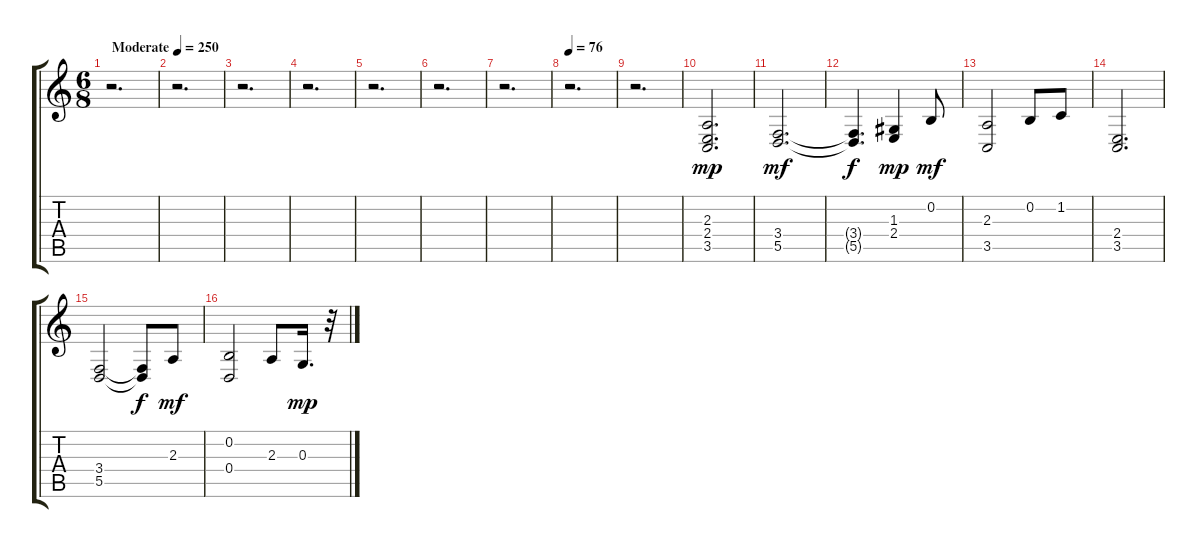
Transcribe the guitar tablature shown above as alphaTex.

\track "" {instrument accordion}
\staff {score tabs}
\tuning (E4 B3 G3 D3 A2 E2) {hide}
\ts (6 8)
\tempo (250 "Moderate")
\clef g2
\ks c
r.2{d dy mp instrument accordion} |
r.2{d} |
r.2{d} |
r.2{d} |
r.2{d} |
r.2{d} |
r.2{d} |
\tempo 76
r.2{d} |
r.2{d} |
(2.3 2.4 3.5).2{d} |
(3.4 5.5).2{d dy mf} |
(3.4{t} 5.5{t}).4{d dy f} (1.3 2.4).4{dy mp} 0.2.8{dy mf} |
(2.3 3.5).2 0.2.8 1.2.8 |
(2.4 3.5).2{d} |
(3.4 5.5).2 (3.4{t} 5.5{t}).8{dy f} 2.3.8{dy mf} |
(0.2 0.4).2 2.3.8 0.3.16{d dy mp} r.32
